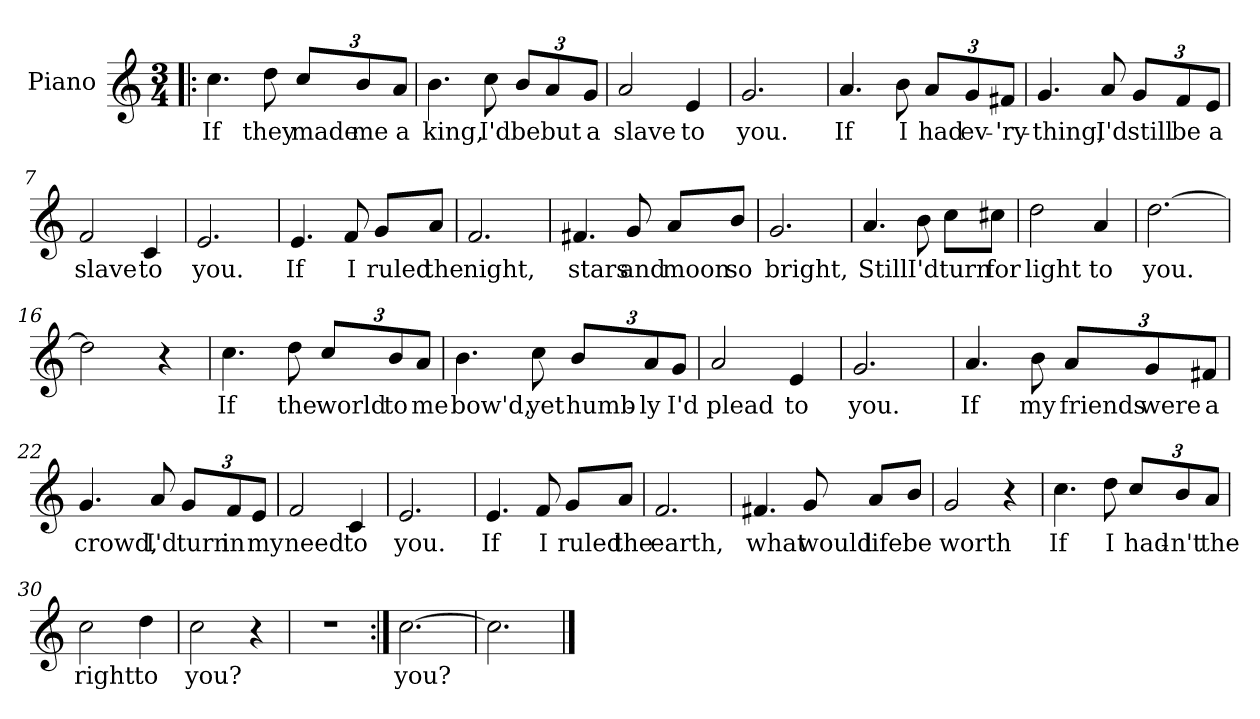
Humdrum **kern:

**kern	**text
*part1	*part1
*staff1	*staff1
*I"Piano	*
*I'Pno.	*
*clefG2	*
*k[]	*
*C:	*
*M3/4	*
=1!|:	=1!|:
4.cc\	If
8dd\	they
*Xbrackettup	*
12cc/L	made
12b/	me
12a/J	a
=2	=2
4.b\	king,
8cc\	I'd
12b/L	be
12a/	but
12g/J	a
=3	=3
2a/	slave
4e/	to
=4	=4
2.g/	you.
!!LO:LB:g=z
=5	=5
4.a/	If
8b\	I
12a/L	had
12g/	ev-
12f#X/J	-'ry-
=6	=6
4.g/	-thing,
8a/	I'd
12g/L	still
12f/	be
12e/J	a
=7	=7
2f/	slave
4c/	to
=8	=8
2.e/	you.
!!LO:LB:g=z
=9	=9
4.e/	If
8f/	I
8g/L	ruled
8a/J	the
=10	=10
2.f/	night,
=11	=11
4.f#X/	stars
8g/	and
8a/L	moon
8b/J	so
=12	=12
2.g/	bright,
!!LO:LB:g=z
=13	=13
4.a/	Still
8b\	I'd
8cc\L	turn
8cc#X\J	for
=14	=14
2dd\	light
4a/	to
=15	=15
[2.dd\	you.
=16	=16
2dd\]	.
4r	.
!!LO:LB:g=z
=17	=17
4.cc\	If
8dd\	the
12cc/L	world
12b/	to
12a/J	me
=18	=18
4.b\	bow'd,
8cc\	yet
12b/L	humb-
12a/	-ly
12g/J	I'd
=19	=19
2a/	plead
4e/	to
=20	=20
2.g/	you.
!!LO:LB:g=z
=21	=21
4.a/	If
8b\	my
12a/L	friends
12g/	were
12f#X/J	a
=22	=22
4.g/	crowd,
8a/	I'd
12g/L	turn
12f/	in
12e/J	my
=23	=23
2f/	need
4c/	to
=24	=24
2.e/	you.
!!LO:LB:g=z
=25	=25
4.e/	If
8f/	I
8g/L	ruled
8a/J	the
=26	=26
2.f/	earth,
=27	=27
4.f#X/	what
8g/	would
8a/L	life
8b/J	be
=28	=28
2g/	worth
4r	.
!!LO:LB:g=z
=29	=29
4.cc\	If
8dd\	I
12cc/L	had-
12b/	-n't
12a/J	the
=30	=30
2cc\	right
4dd\	to
=31	=31
2cc\	you?
4r	.
=32	=32
2.r	.
=33:|!	=33:|!
[2.cc\	you?
=34	=34
2.cc\]	.
==	==
*-	*-
